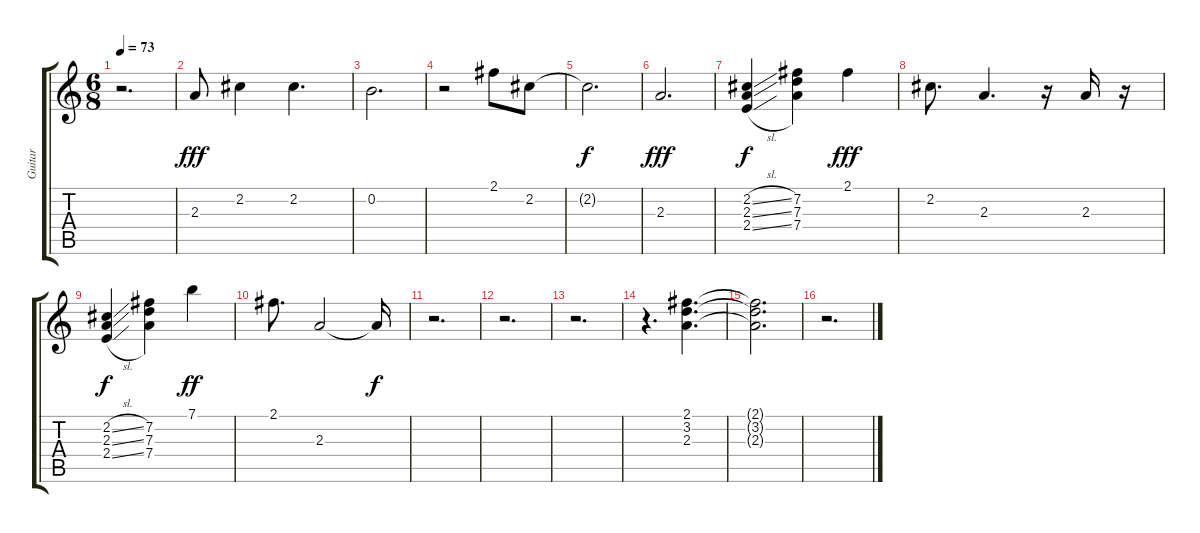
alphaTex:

\track ("Guitar" "Guitar") {instrument overdrivenguitar}
\staff {score tabs}
\tuning (E4 B3 G3 D3 A2 E2) {hide}
\ts (6 8)
\tempo 73
\clef g2
\ks c
r.2{d dy f} |
2.3.8{dy fff} 2.2.4 2.2.4{d} |
0.2.2{d} |
r.2 2.1.8 2.2.8 |
2.2{t}.2{d dy f} |
2.3.2{d dy fff} |
(2.2{sl} 2.3{sl} 2.4{sl}).4{dy f} (7.2 7.3 7.4).4 2.1.4{dy fff} |
2.2.8{d} 2.3.4{d} r.16 2.3.16 r.16 |
(2.2{sl} 2.3{sl} 2.4{sl}).4{dy f} (7.2 7.3 7.4).4 7.1.4{dy ff} |
2.1.8{d} 2.3.2 2.3{t}.16{dy f} |
r.2{d} |
r.2{d} |
r.2{d} |
r.4{d} (2.1 3.2 2.3).4{d} |
(2.1{t} 3.2{t} 2.3{t}).2{d} |
r.2{d}
